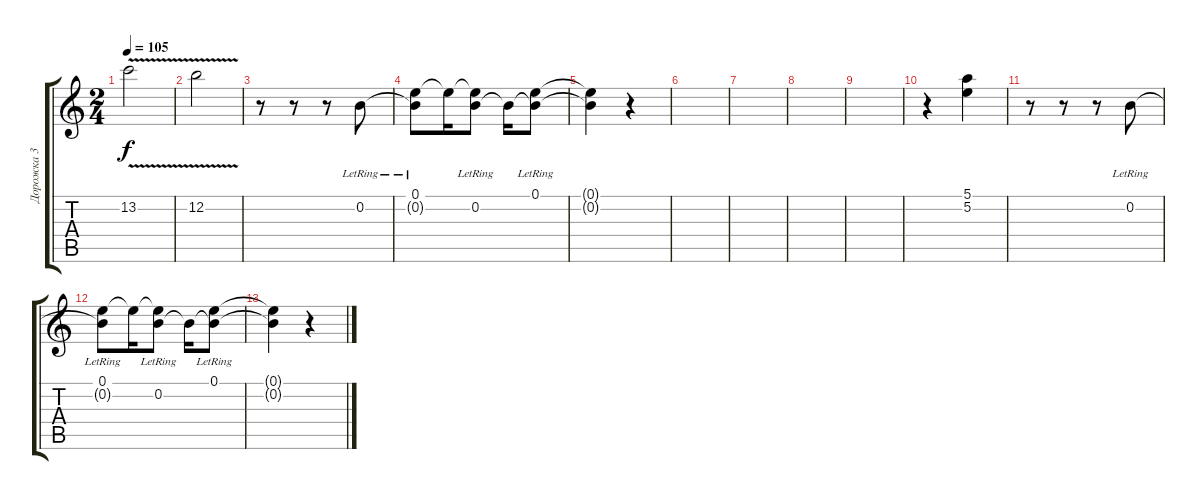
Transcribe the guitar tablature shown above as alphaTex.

\track ("Дорожка 3" "Дорожка 3") {instrument overdrivenguitar}
\staff {score tabs}
\tuning (E4 B3 G3 D3 A2 E2) {hide}
\ts (2 4)
\tempo 105
\clef g2
\ks c
13.2{v}.2{dy f} |
12.2{v}.2 |
r.8 r.8 r.8 0.2{lr}.8 |
(0.1{lr} 0.2{t}).8 0.1{t}.16 (0.1{t} 0.2{lr}).8 0.2{t}.16 (0.1{lr} 0.2{t}).8 |
(0.1{t} 0.2{t}).4 r.4 |
|
|
|
|
r.4 (5.1 5.2).4 |
r.8 r.8 r.8 0.2{lr}.8 |
(0.1{lr} 0.2{t}).8 0.1{t}.16 (0.1{t} 0.2{lr}).8 0.2{t}.16 (0.1{lr} 0.2{t}).8 |
(0.1{t} 0.2{t}).4 r.4
